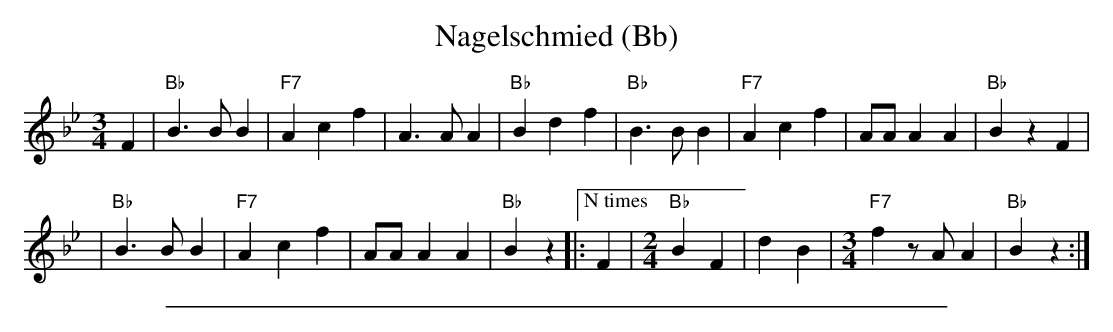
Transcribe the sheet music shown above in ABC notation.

X:1
T: Nagelschmied (Bb)
M: 3/4
L: 1/4
K: Bb
F \
| "Bb"B>BB | "F7"Acf | A>AA | "Bb"Bdf \
| "Bb"B>BB | "F7"Acf | A/A/AA | "Bb"BzF |
| "Bb"B>BB | "F7"Acf | A/A/AA | "Bb"Bz  \
|:["N times" F |[M:2/4] "Bb"BF | dB |[M:3/4]"F7"fz/A/A | "Bb"Bz :|
